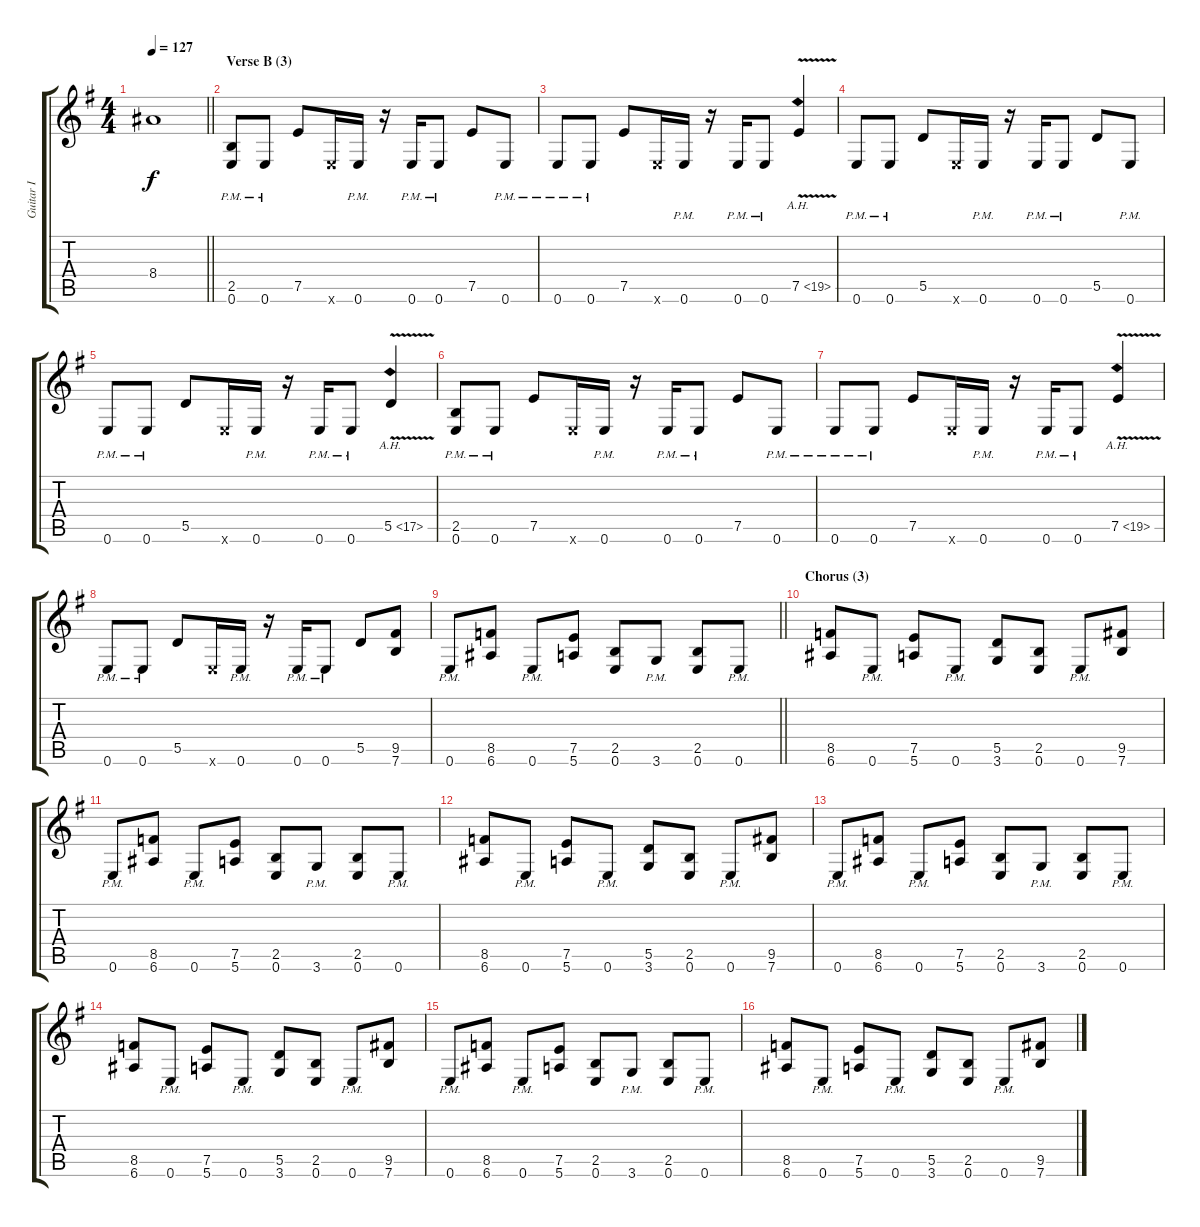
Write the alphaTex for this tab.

\track ("Guitar I" "Guitar I") {instrument distortionguitar}
\staff {score tabs}
\tuning (E4 B3 G3 D3 A2 E2) {hide}
\ts (4 4)
\tempo 127
\clef g2
\barLineRight lightlight
\ks eminor
8.4{t}.1{dy f} |
\section ("" "Verse B (3)")
(2.5{pm} 0.6{pm}).8 0.6{pm}.8 7.5.8 0.6{x}.16 0.6{pm}.16 r.16 0.6{pm}.16 0.6{pm}.8 7.5.8 0.6{pm}.8 |
0.6{pm}.8 0.6{pm}.8 7.5.8 0.6{x}.16 0.6{pm}.16 r.16 0.6{pm}.16 0.6{pm}.8 7.5{ah 12 v}.4 |
0.6{pm}.8 0.6{pm}.8 5.5.8 0.6{x}.16 0.6{pm}.16 r.16 0.6{pm}.16 0.6{pm}.8 5.5.8 0.6{pm}.8 |
0.6{pm}.8 0.6{pm}.8 5.5.8 0.6{x}.16 0.6{pm}.16 r.16 0.6{pm}.16 0.6{pm}.8 5.5{ah 12 v}.4 |
(2.5{pm} 0.6{pm}).8 0.6{pm}.8 7.5.8 0.6{x}.16 0.6{pm}.16 r.16 0.6{pm}.16 0.6{pm}.8 7.5.8 0.6{pm}.8 |
0.6{pm}.8 0.6{pm}.8 7.5.8 0.6{x}.16 0.6{pm}.16 r.16 0.6{pm}.16 0.6{pm}.8 7.5{ah 12 v}.4 |
0.6{pm}.8 0.6{pm}.8 5.5.8 0.6{x}.16 0.6{pm}.16 r.16 0.6{pm}.16 0.6{pm}.8 5.5.8 (9.5 7.6).8 |
\barLineRight lightlight
0.6{pm}.8 (8.5 6.6).8 0.6{pm}.8 (7.5 5.6).8 (2.5 0.6).8 3.6{pm}.8 (2.5 0.6).8 0.6{pm}.8 |
\section ("" "Chorus (3)")
(8.5 6.6).8 0.6{pm}.8 (7.5 5.6).8 0.6{pm}.8 (5.5 3.6).8 (2.5 0.6).8 0.6{pm}.8 (9.5 7.6).8 |
0.6{pm}.8 (8.5 6.6).8 0.6{pm}.8 (7.5 5.6).8 (2.5 0.6).8 3.6{pm}.8 (2.5 0.6).8 0.6{pm}.8 |
(8.5 6.6).8 0.6{pm}.8 (7.5 5.6).8 0.6{pm}.8 (5.5 3.6).8 (2.5 0.6).8 0.6{pm}.8 (9.5 7.6).8 |
0.6{pm}.8 (8.5 6.6).8 0.6{pm}.8 (7.5 5.6).8 (2.5 0.6).8 3.6{pm}.8 (2.5 0.6).8 0.6{pm}.8 |
(8.5 6.6).8 0.6{pm}.8 (7.5 5.6).8 0.6{pm}.8 (5.5 3.6).8 (2.5 0.6).8 0.6{pm}.8 (9.5 7.6).8 |
0.6{pm}.8 (8.5 6.6).8 0.6{pm}.8 (7.5 5.6).8 (2.5 0.6).8 3.6{pm}.8 (2.5 0.6).8 0.6{pm}.8 |
(8.5 6.6).8 0.6{pm}.8 (7.5 5.6).8 0.6{pm}.8 (5.5 3.6).8 (2.5 0.6).8 0.6{pm}.8 (9.5 7.6).8
